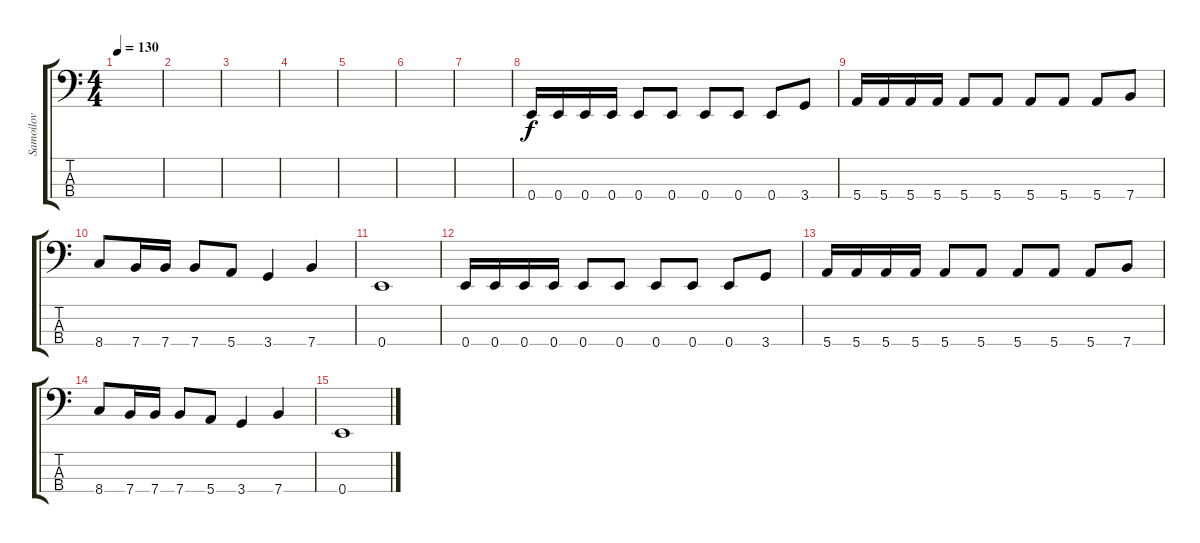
\track ("Samoilov" "Samoilov") {instrument electricbasspick}
\staff {score tabs}
\tuning (G2 D2 A1 E1) {hide}
\ts (4 4)
\tempo 130
\clef f4
\ks c
|
|
|
|
|
|
|
0.4.16 0.4.16 0.4.16 0.4.16 0.4.8 0.4.8 0.4.8 0.4.8 0.4.8 3.4.8 |
5.4.16 5.4.16 5.4.16 5.4.16 5.4.8 5.4.8 5.4.8 5.4.8 5.4.8 7.4.8 |
8.4.8 7.4.16 7.4.16 7.4.8 5.4.8 3.4.4 7.4.4 |
0.4.1 |
0.4.16 0.4.16 0.4.16 0.4.16 0.4.8 0.4.8 0.4.8 0.4.8 0.4.8 3.4.8 |
5.4.16 5.4.16 5.4.16 5.4.16 5.4.8 5.4.8 5.4.8 5.4.8 5.4.8 7.4.8 |
8.4.8 7.4.16 7.4.16 7.4.8 5.4.8 3.4.4 7.4.4 |
0.4.1
